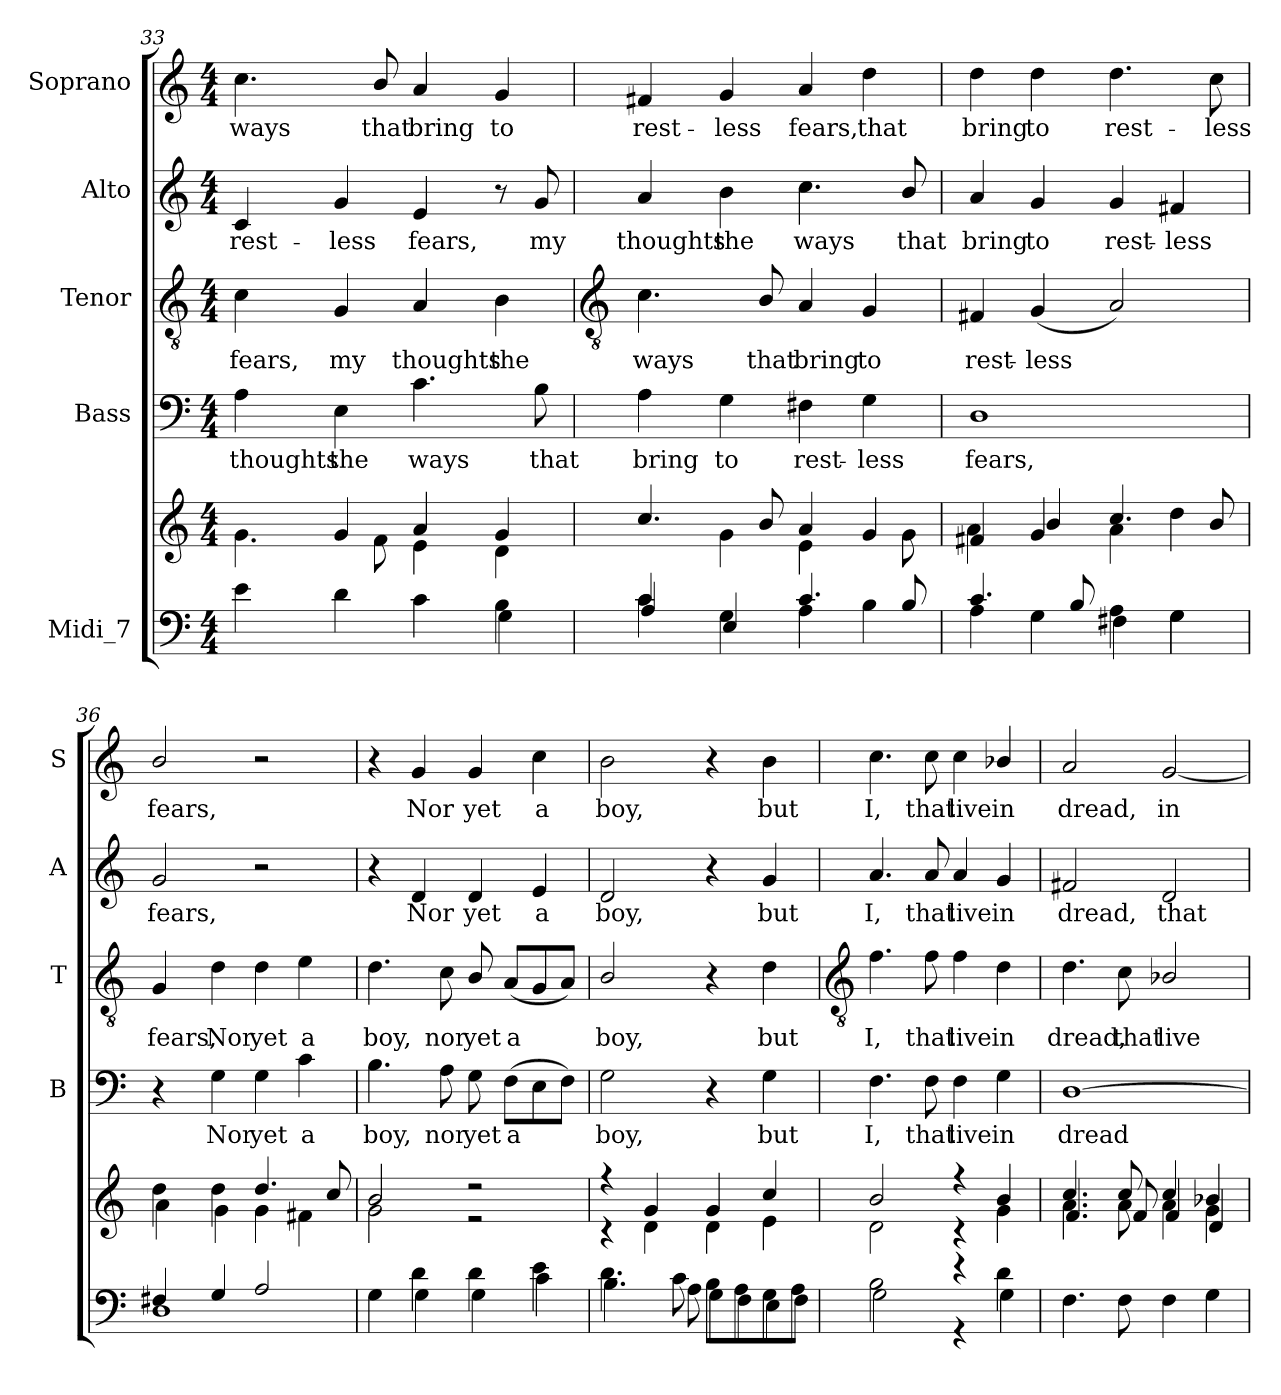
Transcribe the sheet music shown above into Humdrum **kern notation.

**kern	**kern	**kern	**text	**kern	**text	**kern	**text	**kern	**text
*part5	*part5	*part4	*part4	*part3	*part3	*part2	*part2	*part1	*part1
*staff6	*staff5	*staff4	*staff4	*staff3	*staff3	*staff2	*staff2	*staff1	*staff1
*I"Midi_7	*	*I"Bass	*	*I"Tenor	*	*I"Alto	*	*I"Soprano	*
*	*	*I'B	*	*I'T	*	*I'A	*	*I'S	*
*clefF4	*clefG2	*clefF4	*	*clefGv2	*	*clefG2	*	*clefG2	*
*k[]	*k[]	*k[]	*	*k[]	*	*k[]	*	*k[]	*
*C:	*C:	*C:	*	*C:	*	*C:	*	*C:	*
*M4/4	*M4/4	*M4/4	*	*M4/4	*	*M4/4	*	*M4/4	*
=33	=33	=33	=33	=33	=33	=33	=33	=33	=33
*^	*^	*	*	*	*	*	*	*	*
!	!	!	!	!	!LO:LY:b	!	!LO:LY:b	!	!LO:LY:b	!	!LO:LY:b
4e\	2ryy	4ryy	4.g\	4A	thoughts	4c	fears,	4c	rest-	4.cc	ways
!	!	!	!	!	!LO:LY:b	!	!LO:LY:b	!	!LO:LY:b	!	!
4d\	.	4g/	.	4E	the	4G	my	4g	-less	.	.
!	!	!	!	!	!	!	!	!	!	!	!LO:LY:b
.	.	.	8f\	.	.	.	.	.	.	8b/	that
!	!	!	!	!	!LO:LY:b	!	!LO:LY:b	!	!LO:LY:b	!	!LO:LY:b
4c\	4ryy	4a/	4e	4.c	ways	4A	thoughts	4e	fears,	4a	bring
!	!	!	!	!	!	!	!LO:LY:b	!	!	!	!LO:LY:b
4B\	4G	4g/	4d	.	.	4B	the	8r	.	4g	to
!	!	!	!	!	!LO:LY:b	!	!	!	!LO:LY:b	!	!
.	.	.	.	8B	that	.	.	8g	my	.	.
*v	*v	*	*	*	*	*	*	*	*	*	*
!!LO:LB:g=z
=34	=34	=34	=34	=34	=34	=34	=34	=34	=34	=34
*	*	*	*	*	*clefGv2	*	*	*	*	*
*^	*	*	*	*	*	*	*	*	*	*
*	*^	*	*	*	*	*	*	*	*	*	*
!	!	!	!	!	!	!LO:LY:b	!	!LO:LY:b	!	!LO:LY:b	!	!LO:LY:b
4c	4c\	4A	4.cc/	4ryy	4A	bring	4.c	ways	4a	thoughts	4f#X	rest-
!	!	!	!	!	!	!LO:LY:b	!	!	!	!LO:LY:b	!	!LO:LY:b
2.ryy	4G\	4E	.	4g\	4G	to	.	.	4b	the	4g	-less
!	!	!	!	!	!	!	!	!LO:LY:b	!	!	!	!
.	.	.	8b/	.	.	.	8B/	that	.	.	.	.
!	!	!	!	!	!	!LO:LY:b	!	!LO:LY:b	!	!LO:LY:b	!	!LO:LY:b
.	4A\	4.c/	4a/	4e	4F#X	rest-	4A	bring	4.cc	ways	4a	fears,
!	!	!	!	!	!	!LO:LY:b	!	!LO:LY:b	!	!	!	!LO:LY:b
.	4B\	.	4g/	8ryy	4G	-less	4G	to	.	.	4dd	that
!	!	!	!	!	!	!	!	!	!	!LO:LY:b	!	!
.	.	8B/	.	8g	.	.	.	.	8b/	that	.	.
!!LO:LB:g=z
=35	=35	=35	=35	=35	=35	=35	=35	=35	=35	=35	=35	=35
!	!	!	!	!	!	!LO:LY:b	!	!LO:LY:b	!	!LO:LY:b	!	!LO:LY:b
*	*v	*v	*	*	*	*	*	*	*	*	*	*
4.c/	4A	4f#X/	4a	1D	fears,	4F#X	rest-	4a	bring	4dd	bring
!	!	!	!	!	!	!	!LO:LY:b	!	!LO:LY:b	!	!LO:LY:b
.	4G	4g/	4b/	.	.	(<4G	-less	4g	to	4dd	to
8B/	.	.	.	.	.	.	.	.	.	.	.
!	!	!	!	!	!	!	!	!	!LO:LY:b	!	!LO:LY:b
4A\	4F#X	4a\	4.cc/	.	.	2A)	.	4g	rest-	4.dd	rest-
!	!	!	!	!	!	!	!	!	!LO:LY:b	!	!
4G\	4G	4dd\	.	.	.	.	.	4f#X	-less	.	.
!	!	!	!	!	!	!	!	!	!	!	!LO:LY:b
.	.	.	8b/	.	.	.	.	.	.	8cc	-less
=36	=36	=36	=36	=36	=36	=36	=36	=36	=36	=36	=36
!	!	!	!	!	!	!	!LO:LY:b	!	!LO:LY:b	!	!LO:LY:b
4F#X/	1D	4dd\	4a\	4r	.	4G	fears,	2g	fears,	2b/	fears,
!	!	!	!	!	!LO:LY:b	!	!LO:LY:b	!	!	!	!
4G/	.	4dd\	4g\	4G	Nor	4d	Nor	.	.	.	.
!	!	!	!	!	!LO:LY:b	!	!LO:LY:b	!	!	!	!
2A/	.	4.dd/	4g\	4G	yet	4d	yet	2r	.	2r	.
!	!	!	!	!	!LO:LY:b	!	!LO:LY:b	!	!	!	!
.	.	.	4f#X\	4c	a	4e	a	.	.	.	.
.	.	8cc/	.	.	.	.	.	.	.	.	.
=37	=37	=37	=37	=37	=37	=37	=37	=37	=37	=37	=37
!	!	!	!	!	!LO:LY:b	!	!LO:LY:b	!	!	!	!
4G\	4ryy	2b/	2g	4.B	boy,	4.d	boy,	4r	.	4r	.
!	!	!	!	!	!	!	!	!	!LO:LY:b	!	!LO:LY:b
4d\	4G	.	.	.	.	.	.	4d	Nor	4g	Nor
!	!	!	!	!	!LO:LY:b	!	!LO:LY:b	!	!	!	!
.	.	.	.	8A	nor	8c	nor	.	.	.	.
!	!	!	!	!	!LO:LY:b	!	!LO:LY:b	!	!LO:LY:b	!	!LO:LY:b
4d\	4G	2r	2r	8G	yet	8B/	yet	4d	yet	4g	yet
!	!	!	!	!	!LO:LY:b	!	!LO:LY:b	!	!	!	!
.	.	.	.	(>8FL	a	(<8AL	a	.	.	.	.
!	!	!	!	!	!	!	!	!	!LO:LY:b	!	!LO:LY:b
4e\	4c	.	.	8E	.	8G	.	4e	a	4cc	a
.	.	.	.	8FJ)	.	8AJ)	.	.	.	.	.
=38	=38	=38	=38	=38	=38	=38	=38	=38	=38	=38	=38
!	!	!	!	!	!LO:LY:b	!	!LO:LY:b	!	!LO:LY:b	!	!LO:LY:b
4.d\	4.B\	4r	4r	2G	boy,	2B/	boy,	2d	boy,	2b	boy,
.	.	4g/	4d	.	.	.	.	.	.	.	.
8c\	8A	.	.	.	.	.	.	.	.	.	.
8B\L	8GL	4g/	4d	4r	.	4r	.	4r	.	4r	.
8A\	8F	.	.	.	.	.	.	.	.	.	.
!	!	!	!	!	!LO:LY:b	!	!LO:LY:b	!	!LO:LY:b	!	!LO:LY:b
8G\	8E	4cc/	4e	4G	but	4d	but	4g	but	4b	but
8A\J	8FJ	.	.	.	.	.	.	.	.	.	.
!!LO:LB:g=z
=39	=39	=39	=39	=39	=39	=39	=39	=39	=39	=39	=39
*	*	*	*	*	*	*clefGv2	*	*	*	*	*
!	!	!	!	!	!LO:LY:b	!	!LO:LY:b	!	!LO:LY:b	!	!LO:LY:b
2B\	2G	2b/	2d	4.F	I,	4.f	I,	4.a	I,	4.cc	I,
!	!	!	!	!	!LO:LY:b	!	!LO:LY:b	!	!LO:LY:b	!	!LO:LY:b
.	.	.	.	8F	that	8f	that	8a	that	8cc	that
!	!	!	!	!	!LO:LY:b	!	!LO:LY:b	!	!LO:LY:b	!	!LO:LY:b
4r	4r	4r	4r	4F	live	4f	live	4a	live	4cc	live
!	!	!	!	!	!LO:LY:b	!	!LO:LY:b	!	!LO:LY:b	!	!LO:LY:b
4d\	4G	4b/	4g	4G	in	4d	in	4g	in	4b-X/	in
!!LO:LB:g=z
=40	=40	=40	=40	=40	=40	=40	=40	=40	=40	=40	=40
*	*	*	*^	*	*	*	*	*	*	*	*
!	!	!	!	!	!	!LO:LY:b	!	!LO:LY:b	!	!LO:LY:b	!	!LO:LY:b
*v	*v	*	*	*	*	*	*	*	*	*	*	*
4.F	4.cc/	4.a	4.f/	[1D	dread	4.d	dread,	2f#X	dread,	2a	dread,
!	!	!	!	!	!	!	!LO:LY:b	!	!	!	!
8F	8cc/	8a	8f	.	.	8c	that	.	.	.	.
!	!	!	!	!	!	!	!LO:LY:b	!	!LO:LY:b	!	!LO:LY:b
4F	4cc/	4a	4f/	.	.	2B-X/	live	2d	that	[2g	in
4G	4b-X/	4g	4d/	.	.	.	.	.	.	.	.
*	*v	*v	*v	*	*	*	*	*	*	*	*
=	=	=	=	=	=	=	=	=	=
*-	*-	*-	*-	*-	*-	*-	*-	*-	*-
